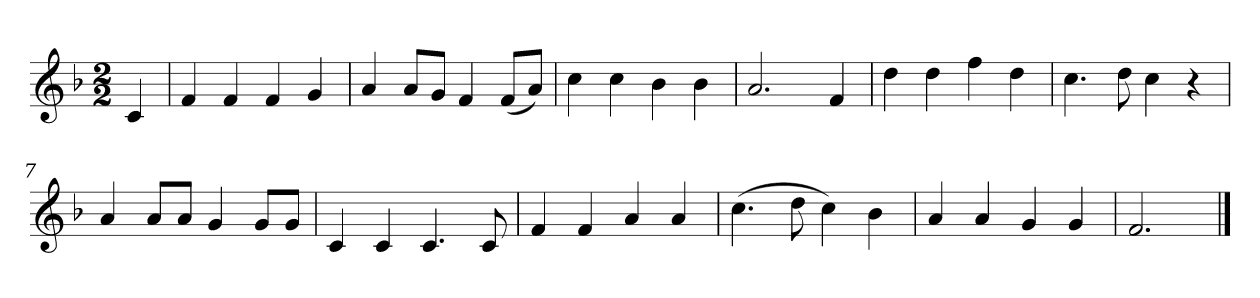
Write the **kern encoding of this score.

**kern
*part1
*staff1
*k[b-]
*M2/2
*MM120
=
4c
=1
4f
4f
4f
4g
=2
4a
8aL
8gJ
4f
(8fL
8aJ)
=3
4cc
4cc
4b-
4b-
=4
2.a
4f
=5
4dd
4dd
4ff
4dd
=6
4.cc
8dd
4cc
4r
=7
4a
8aL
8aJ
4g
8gL
8gJ
=8
4c
4c
4.c
8c
=9
4f
4f
4a
4a
=10
(4.cc
8dd
4cc)
4b-
=11
4a
4a
4g
4g
=12
2.f
==
*-
